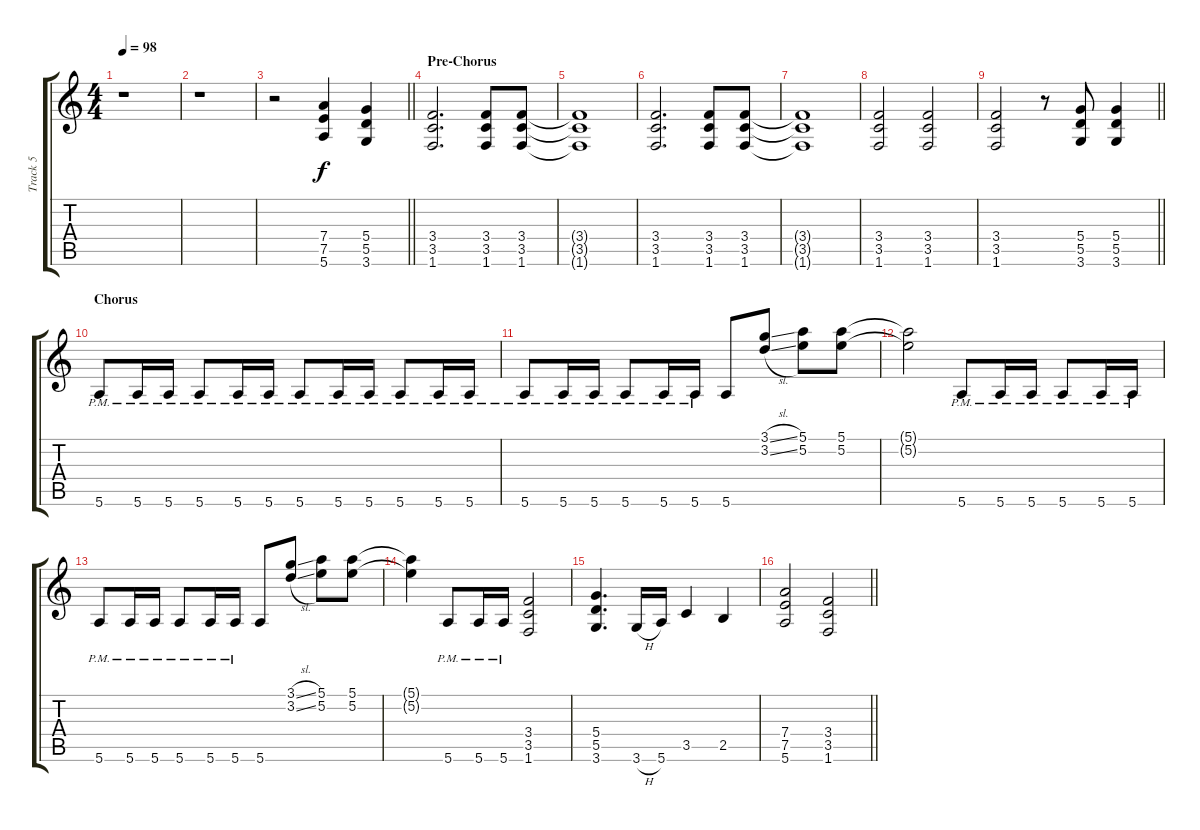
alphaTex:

\track ("Track 5" "Track 5") {instrument distortionguitar}
\staff {score tabs}
\tuning (E4 B3 G3 D3 A2 E2) {hide}
\ts (4 4)
\tempo 98
\clef g2
\ks c
r.1{dy f} |
r.1 |
\barLineRight lightlight
r.2 (7.4 7.5 5.6).4 (5.4 5.5 3.6).4 |
\section ("" "Pre-Chorus")
(3.4 3.5 1.6).2{d} (3.4 3.5 1.6).8 (3.4 3.5 1.6).8 |
(3.4{t} 3.5{t} 1.6{t}).1 |
(3.4 3.5 1.6).2{d} (3.4 3.5 1.6).8 (3.4 3.5 1.6).8 |
(3.4{t} 3.5{t} 1.6{t}).1 |
(3.4 3.5 1.6).2 (3.4 3.5 1.6).2 |
\barLineRight lightlight
(3.4 3.5 1.6).2 r.8 (5.4 5.5 3.6).8 (5.4 5.5 3.6).4 |
\section ("" "Chorus")
5.6{pm}.8 5.6{pm}.16 5.6{pm}.16 5.6{pm}.8 5.6{pm}.16 5.6{pm}.16 5.6{pm}.8 5.6{pm}.16 5.6{pm}.16 5.6{pm}.8 5.6{pm}.16 5.6{pm}.16 |
5.6{pm}.8 5.6{pm}.16 5.6{pm}.16 5.6{pm}.8 5.6{pm}.16 5.6{pm}.16 5.6.8 (3.1{sl} 3.2{sl}).8 (5.1 5.2).8 (5.1 5.2).8 |
(5.1{t} 5.2{t}).2 5.6{pm}.8 5.6{pm}.16 5.6{pm}.16 5.6{pm}.8 5.6{pm}.16 5.6{pm}.16 |
5.6{pm}.8 5.6{pm}.16 5.6{pm}.16 5.6{pm}.8 5.6{pm}.16 5.6{pm}.16 5.6.8 (3.1{sl} 3.2{sl}).8 (5.1 5.2).8 (5.1 5.2).8 |
(5.1{t} 5.2{t}).4 5.6{pm}.8 5.6{pm}.16 5.6{pm}.16 (3.4 3.5 1.6).2 |
(5.4 5.5 3.6).4{d} 3.6{h}.16 5.6.16 3.5.4 2.5.4 |
\barLineRight lightlight
(7.4 7.5 5.6).2 (3.4 3.5 1.6).2
